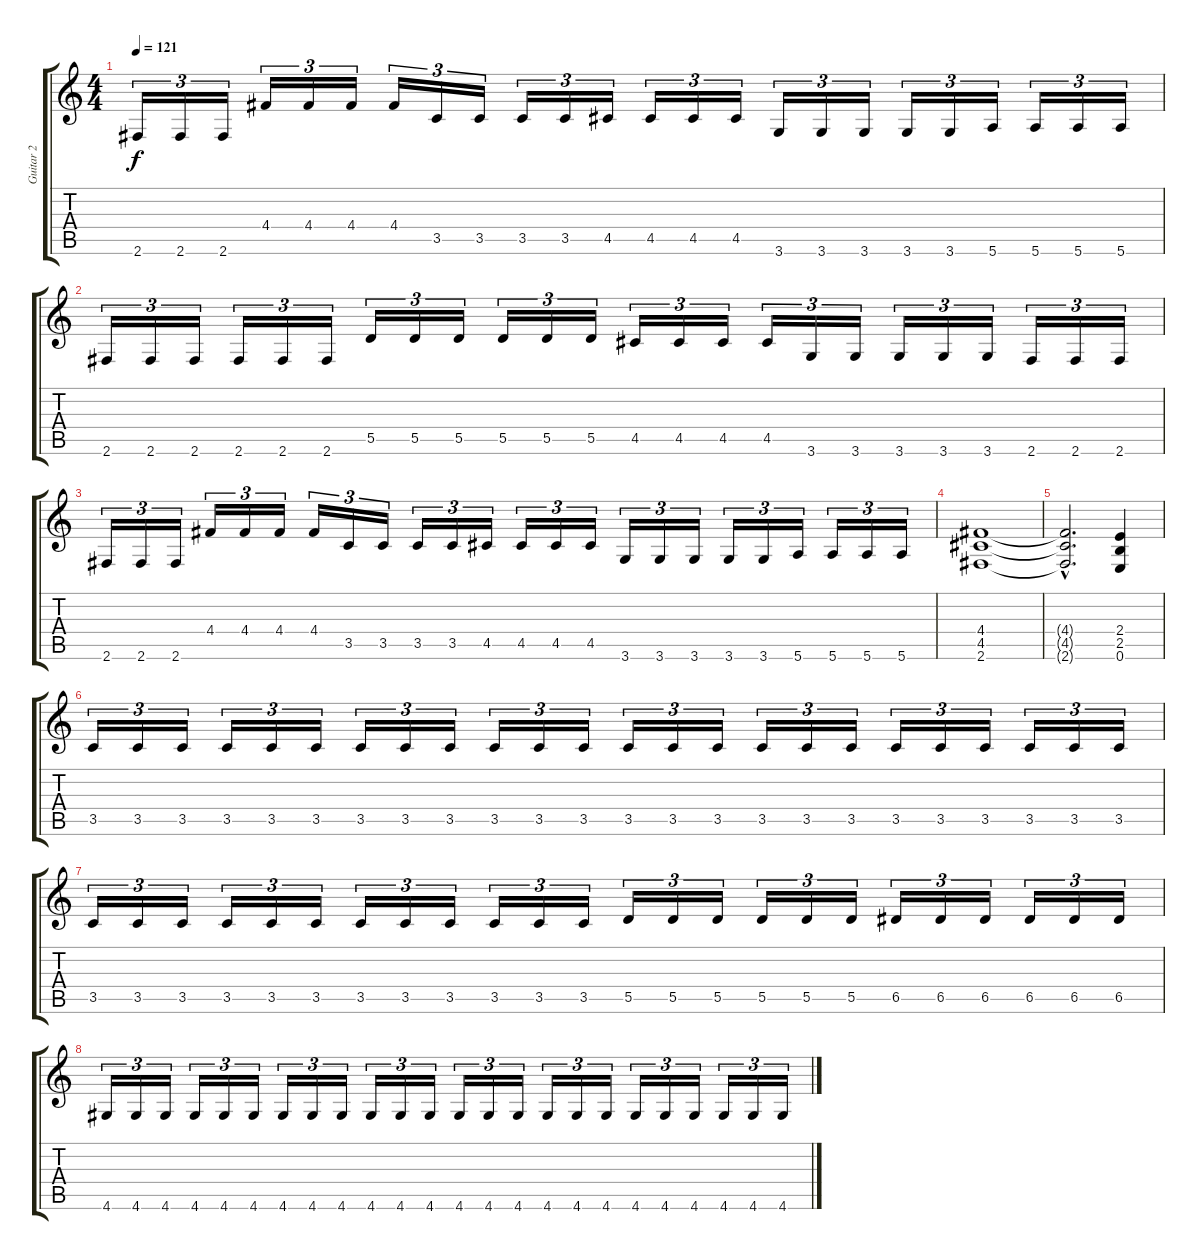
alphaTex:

\track ("Guitar 2" "Guitar 2") {instrument distortionguitar}
\staff {score tabs}
\tuning (E4 B3 G3 D3 A2 E2) {hide}
\ts (4 4)
\tempo 121
\clef g2
\ks c
2.6.16{tu (3 2) dy f} 2.6.16{tu (3 2)} 2.6.16{tu (3 2)} 4.4.16{tu (3 2)} 4.4.16{tu (3 2)} 4.4.16{tu (3 2)} 4.4.16{tu (3 2)} 3.5.16{tu (3 2)} 3.5.16{tu (3 2)} 3.5.16{tu (3 2)} 3.5.16{tu (3 2)} 4.5.16{tu (3 2)} 4.5.16{tu (3 2)} 4.5.16{tu (3 2)} 4.5.16{tu (3 2)} 3.6.16{tu (3 2)} 3.6.16{tu (3 2)} 3.6.16{tu (3 2)} 3.6.16{tu (3 2)} 3.6.16{tu (3 2)} 5.6.16{tu (3 2)} 5.6.16{tu (3 2)} 5.6.16{tu (3 2)} 5.6.16{tu (3 2)} |
2.6.16{tu (3 2)} 2.6.16{tu (3 2)} 2.6.16{tu (3 2)} 2.6.16{tu (3 2)} 2.6.16{tu (3 2)} 2.6.16{tu (3 2)} 5.5.16{tu (3 2)} 5.5.16{tu (3 2)} 5.5.16{tu (3 2)} 5.5.16{tu (3 2)} 5.5.16{tu (3 2)} 5.5.16{tu (3 2)} 4.5.16{tu (3 2)} 4.5.16{tu (3 2)} 4.5.16{tu (3 2)} 4.5.16{tu (3 2)} 3.6.16{tu (3 2)} 3.6.16{tu (3 2)} 3.6.16{tu (3 2)} 3.6.16{tu (3 2)} 3.6.16{tu (3 2)} 2.6.16{tu (3 2)} 2.6.16{tu (3 2)} 2.6.16{tu (3 2)} |
2.6.16{tu (3 2)} 2.6.16{tu (3 2)} 2.6.16{tu (3 2)} 4.4.16{tu (3 2)} 4.4.16{tu (3 2)} 4.4.16{tu (3 2)} 4.4.16{tu (3 2)} 3.5.16{tu (3 2)} 3.5.16{tu (3 2)} 3.5.16{tu (3 2)} 3.5.16{tu (3 2)} 4.5.16{tu (3 2)} 4.5.16{tu (3 2)} 4.5.16{tu (3 2)} 4.5.16{tu (3 2)} 3.6.16{tu (3 2)} 3.6.16{tu (3 2)} 3.6.16{tu (3 2)} 3.6.16{tu (3 2)} 3.6.16{tu (3 2)} 5.6.16{tu (3 2)} 5.6.16{tu (3 2)} 5.6.16{tu (3 2)} 5.6.16{tu (3 2)} |
(4.4 4.5 2.6).1 |
(4.4{hac t} 4.5{hac t} 2.6{hac t}).2{d} (2.4 2.5 0.6).4 |
3.5.16{tu (3 2)} 3.5.16{tu (3 2)} 3.5.16{tu (3 2)} 3.5.16{tu (3 2)} 3.5.16{tu (3 2)} 3.5.16{tu (3 2)} 3.5.16{tu (3 2)} 3.5.16{tu (3 2)} 3.5.16{tu (3 2)} 3.5.16{tu (3 2)} 3.5.16{tu (3 2)} 3.5.16{tu (3 2)} 3.5.16{tu (3 2)} 3.5.16{tu (3 2)} 3.5.16{tu (3 2)} 3.5.16{tu (3 2)} 3.5.16{tu (3 2)} 3.5.16{tu (3 2)} 3.5.16{tu (3 2)} 3.5.16{tu (3 2)} 3.5.16{tu (3 2)} 3.5.16{tu (3 2)} 3.5.16{tu (3 2)} 3.5.16{tu (3 2)} |
3.5.16{tu (3 2)} 3.5.16{tu (3 2)} 3.5.16{tu (3 2)} 3.5.16{tu (3 2)} 3.5.16{tu (3 2)} 3.5.16{tu (3 2)} 3.5.16{tu (3 2)} 3.5.16{tu (3 2)} 3.5.16{tu (3 2)} 3.5.16{tu (3 2)} 3.5.16{tu (3 2)} 3.5.16{tu (3 2)} 5.5.16{tu (3 2)} 5.5.16{tu (3 2)} 5.5.16{tu (3 2)} 5.5.16{tu (3 2)} 5.5.16{tu (3 2)} 5.5.16{tu (3 2)} 6.5.16{tu (3 2)} 6.5.16{tu (3 2)} 6.5.16{tu (3 2)} 6.5.16{tu (3 2)} 6.5.16{tu (3 2)} 6.5.16{tu (3 2)} |
4.6.16{tu (3 2)} 4.6.16{tu (3 2)} 4.6.16{tu (3 2)} 4.6.16{tu (3 2)} 4.6.16{tu (3 2)} 4.6.16{tu (3 2)} 4.6.16{tu (3 2)} 4.6.16{tu (3 2)} 4.6.16{tu (3 2)} 4.6.16{tu (3 2)} 4.6.16{tu (3 2)} 4.6.16{tu (3 2)} 4.6.16{tu (3 2)} 4.6.16{tu (3 2)} 4.6.16{tu (3 2)} 4.6.16{tu (3 2)} 4.6.16{tu (3 2)} 4.6.16{tu (3 2)} 4.6.16{tu (3 2)} 4.6.16{tu (3 2)} 4.6.16{tu (3 2)} 4.6.16{tu (3 2)} 4.6.16{tu (3 2)} 4.6.16{tu (3 2)}
